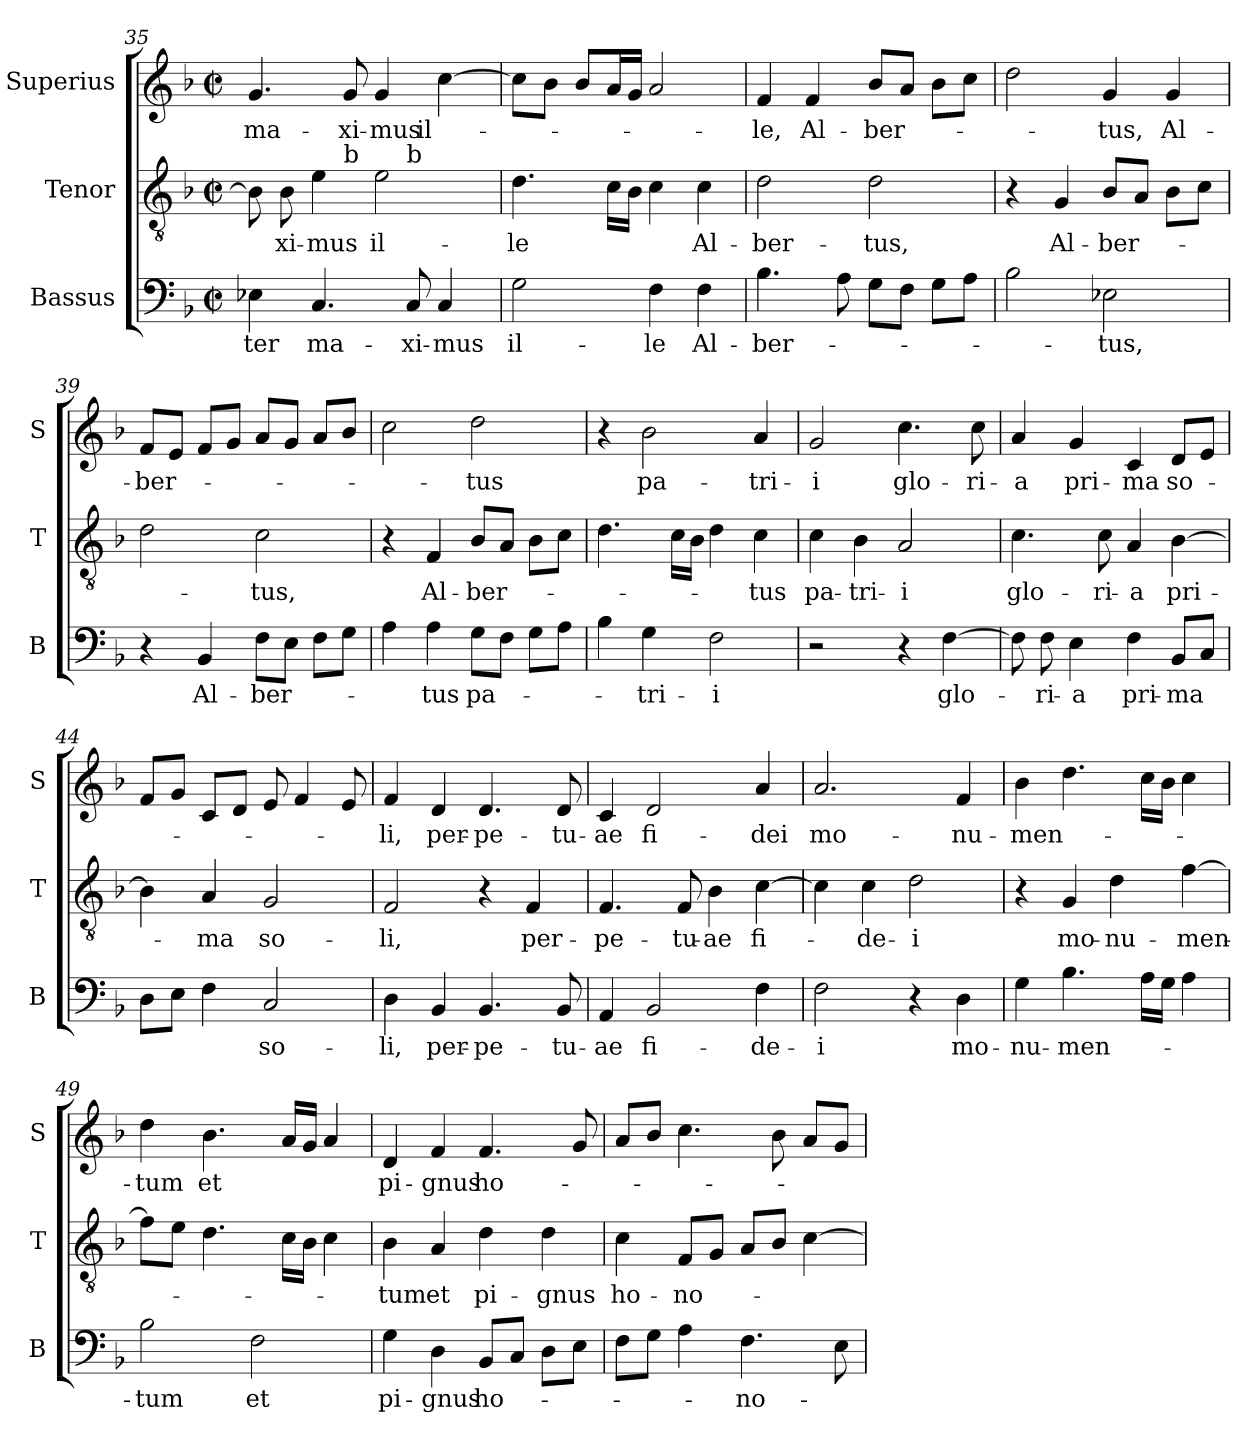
**kern	**text	**kern	**text	**kern	**text
*part3	*part3	*part2	*part2	*part1	*part1
*staff3	*staff3	*staff2	*staff2	*staff1	*staff1
*I"Bassus	*	*I"Tenor	*	*I"Superius	*
*I'B	*	*I'T	*	*I'S	*
*clefF4	*	*clefGv2	*	*clefG2	*
*k[b-]	*	*k[b-]	*	*k[b-]	*
*F:	*	*F:	*	*F:	*
*M2/2	*	*M2/2	*	*M2/2	*
*met(c|)	*	*met(c|)	*	*met(c|)	*
=35	=35	=35	=35	=35	=35
!	!LO:LY:b	!	!	!	!LO:LY:b
*	*	*^	*	*	*
*	*	*	*^	*	*	*
4E-X\	ter	8B-\]	4.ryy	2ryy	.	4.g/	ma-
!	!	!	!	!	!LO:LY:b	!	!
.	.	8B-\	.	.	-xi-	.	.
!	!LO:LY:b	!	!	!	!LO:LY:b	!	!
4.C/	ma-	4e\	.	.	-mus	.	.
!	!	!	!LO:TX:a:t=b	!	!	!	!
!	!	!	!	!	!	!	!LO:LY:b
.	.	.	2ryy	.	.	8g/	-xi-
!	!	!	!	!	!LO:LY:b	!	!LO:LY:b
.	.	2e\	.	8ryy	il-	4g/	-mus
!	!	!	!	!LO:TX:a:t=b	!	!	!
!	!LO:LY:b	!	!	!	!	!	!
8C/	-xi-	.	.	4.ryy	.	.	.
!	!LO:LY:b	!	!	!	!	!	!LO:LY:b
4C/	-mus	.	.	.	.	[4cc\	il-
.	.	.	8ryy	.	.	.	.
!!LO:PB:g=z
=36	=36	=36	=36	=36	=36	=36	=36
!	!LO:LY:b	!	!	!	!LO:LY:b	!	!
*	*	*v	*v	*v	*	*	*
2G\	il-	4.d\	-le	8cc\L]	.
.	.	.	.	8b-\J	.
.	.	.	.	8b-/L	.
.	.	16c\LL	.	16a/L	.
.	.	16B-\JJ	.	16g/JJ	.
!	!LO:LY:b	!	!	!	!
4F\	-le	4c\	.	2a/	.
!	!LO:LY:b	!	!LO:LY:b	!	!
4F\	Al-	4c\	Al-	.	.
=37	=37	=37	=37	=37	=37
!	!LO:LY:b	!	!LO:LY:b	!	!LO:LY:b
4.B-\	-ber-	2d\	-ber-	4f/	-le,
!	!	!	!	!	!LO:LY:b
.	.	.	.	4f/	Al-
8A\	.	.	.	.	.
!	!	!	!LO:LY:b	!	!LO:LY:b
8G\L	.	2d\	-tus,	8b-/L	-ber-
8F\J	.	.	.	8a/J	.
8G\L	.	.	.	8b-\L	.
8A\J	.	.	.	8cc\J	.
=38	=38	=38	=38	=38	=38
2B-\	.	4r	.	2dd\	.
!	!	!	!LO:LY:b	!	!
.	.	4G/	Al-	.	.
!	!LO:LY:b	!	!LO:LY:b	!	!LO:LY:b
2E-X\	-tus,	8B-/L	-ber-	4g/	-tus,
.	.	8A/J	.	.	.
!	!	!	!	!	!LO:LY:b
.	.	8B-\L	.	4g/	Al-
.	.	8c\J	.	.	.
=39	=39	=39	=39	=39	=39
!	!	!	!	!	!LO:LY:b
4r	.	2d\	.	8f/L	-ber-
.	.	.	.	8e/J	.
!	!LO:LY:b	!	!	!	!
4BB-/	Al-	.	.	8f/L	.
.	.	.	.	8g/J	.
!	!LO:LY:b	!	!LO:LY:b	!	!
8F\L	-ber-	2c\	-tus,	8a/L	.
8E\J	.	.	.	8g/J	.
8F\L	.	.	.	8a/L	.
8G\J	.	.	.	8b-/J	.
=40	=40	=40	=40	=40	=40
4A\	.	4r	.	2cc\	.
!	!LO:LY:b	!	!LO:LY:b	!	!
4A\	-tus	4F/	Al-	.	.
!	!LO:LY:b	!	!LO:LY:b	!	!LO:LY:b
8G\L	pa-	8B-/L	-ber-	2dd\	-tus
8F\J	.	8A/J	.	.	.
8G\L	.	8B-\L	.	.	.
8A\J	.	8c\J	.	.	.
!!LO:LB:g=z
=41	=41	=41	=41	=41	=41
4B-\	.	4.d\	.	4r	.
!	!LO:LY:b	!	!	!	!LO:LY:b
4G\	-tri-	.	.	2b-\	pa-
.	.	16c\LL	.	.	.
.	.	16B-\JJ	.	.	.
!	!LO:LY:b	!	!	!	!
2F\	-i	4d\	.	.	.
!	!	!	!LO:LY:b	!	!LO:LY:b
.	.	4c\	-tus	4a/	-tri-
=42	=42	=42	=42	=42	=42
!	!	!	!LO:LY:b	!	!LO:LY:b
2r	.	4c\	pa-	2g/	-i
!	!	!	!LO:LY:b	!	!
.	.	4B-\	-tri-	.	.
!	!	!	!LO:LY:b	!	!LO:LY:b
4r	.	2A/	-i	4.cc\	glo-
!	!LO:LY:b	!	!	!	!
[4F\	glo-	.	.	.	.
!	!	!	!	!	!LO:LY:b
.	.	.	.	8cc\	-ri-
=43	=43	=43	=43	=43	=43
!	!	!	!LO:LY:b	!	!LO:LY:b
8F\]	.	4.c\	glo-	4a/	-a
!	!LO:LY:b	!	!	!	!
8F\	-ri-	.	.	.	.
!	!LO:LY:b	!	!	!	!LO:LY:b
4E\	-a	.	.	4g/	pri-
!	!	!	!LO:LY:b	!	!
.	.	8c\	-ri-	.	.
!	!LO:LY:b	!	!LO:LY:b	!	!LO:LY:b
4F\	pri-	4A/	-a	4c/	-ma
!	!LO:LY:b	!	!LO:LY:b	!	!LO:LY:b
8BB-/L	-ma	[4B-\	pri-	8d/L	so-
8C/J	.	.	.	8e/J	.
=44	=44	=44	=44	=44	=44
8D\L	.	4B-\]	.	8f/L	.
8E\J	.	.	.	8g/J	.
!	!	!	!LO:LY:b	!	!
4F\	.	4A/	-ma	8c/L	.
.	.	.	.	8d/J	.
!	!LO:LY:b	!	!LO:LY:b	!	!
2C/	so-	2G/	so-	8e/	.
.	.	.	.	4f/	.
.	.	.	.	8e/	.
=45	=45	=45	=45	=45	=45
!	!LO:LY:b	!	!LO:LY:b	!	!LO:LY:b
4D\	-li,	2F/	-li,	4f/	-li,
!	!LO:LY:b	!	!	!	!LO:LY:b
4BB-/	per-	.	.	4d/	per-
!	!LO:LY:b	!	!	!	!LO:LY:b
4.BB-/	-pe-	4r	.	4.d/	-pe-
!	!	!	!LO:LY:b	!	!
.	.	4F/	per-	.	.
!	!LO:LY:b	!	!	!	!LO:LY:b
8BB-/	-tu-	.	.	8d/	-tu-
!!LO:LB:g=z
=46	=46	=46	=46	=46	=46
!	!LO:LY:b	!	!LO:LY:b	!	!LO:LY:b
4AA/	-ae	4.F/	-pe-	4c/	-ae
!	!LO:LY:b	!	!	!	!LO:LY:b
2BB-/	fi-	.	.	2d/	fi-
!	!	!	!LO:LY:b	!	!
.	.	8F/	-tu-	.	.
!	!	!	!LO:LY:b	!	!
.	.	4B-\	-ae	.	.
!	!LO:LY:b	!	!LO:LY:b	!	!LO:LY:b
4F\	-de-	[4c\	fi-	4a/	-dei
=47	=47	=47	=47	=47	=47
!	!LO:LY:b	!	!	!	!LO:LY:b
2F\	-i	4c\]	.	2.a/	mo-
!	!	!	!LO:LY:b	!	!
.	.	4c\	-de-	.	.
!	!	!	!LO:LY:b	!	!
4r	.	2d\	-i	.	.
!	!LO:LY:b	!	!	!	!LO:LY:b
4D\	mo-	.	.	4f/	-nu-
=48	=48	=48	=48	=48	=48
!	!LO:LY:b	!	!	!	!LO:LY:b
4G\	-nu-	4r	.	4b-\	-men-
!	!LO:LY:b	!	!LO:LY:b	!	!
4.B-\	-men-	4G/	mo-	4.dd\	.
!	!	!	!LO:LY:b	!	!
.	.	4d\	-nu-	.	.
16A\LL	.	.	.	16cc\LL	.
16G\JJ	.	.	.	16b-\JJ	.
!	!	!	!LO:LY:b	!	!
4A\	.	[4f\	-men-	4cc\	.
=49	=49	=49	=49	=49	=49
!	!LO:LY:b	!	!	!	!LO:LY:b
2B-\	-tum	8f\L]	.	4dd\	-tum
.	.	8e\J	.	.	.
!	!	!	!	!	!LO:LY:b
.	.	4.d\	.	4.b-\	et
!	!LO:LY:b	!	!	!	!
2F\	et	.	.	.	.
.	.	16c\LL	.	16a/LL	.
.	.	16B-\JJ	.	16g/JJ	.
.	.	4c\	.	4a/	.
=50	=50	=50	=50	=50	=50
!	!LO:LY:b	!	!LO:LY:b	!	!LO:LY:b
4G\	pi-	4B-\	-tum	4d/	pi-
!	!LO:LY:b	!	!LO:LY:b	!	!LO:LY:b
4D\	-gnus	4A/	et	4f/	-gnus
!	!LO:LY:b	!	!LO:LY:b	!	!LO:LY:b
8BB-/L	ho-	4d\	pi-	4.f/	ho-
8C/J	.	.	.	.	.
!	!	!	!LO:LY:b	!	!
8D\L	.	4d\	-gnus	.	.
8E\J	.	.	.	8g/	.
!!LO:LB:g=z
=51	=51	=51	=51	=51	=51
!	!	!	!LO:LY:b	!	!
8F\L	.	4c\	ho-	8a/L	.
8G\J	.	.	.	8b-/J	.
!	!	!	!LO:LY:b	!	!
4A\	.	8F/L	-no-	4.cc\	.
.	.	8G/J	.	.	.
!	!LO:LY:b	!	!	!	!
4.F\	-no-	8A/L	.	.	.
.	.	8B-/J	.	8b-\	.
.	.	[4c\	.	8a/L	.
8E\	.	.	.	8g/J	.
=	=	=	=	=	=
*-	*-	*-	*-	*-	*-
